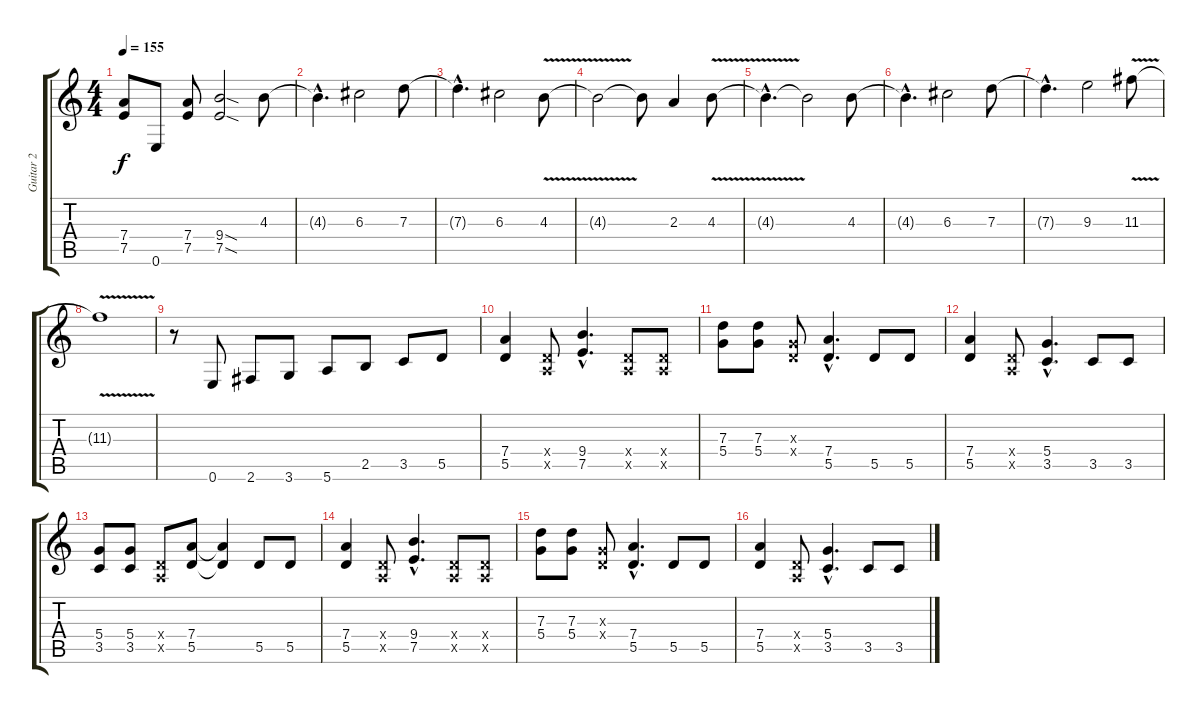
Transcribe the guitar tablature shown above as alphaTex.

\track ("Guitar 2" "Guitar 2") {instrument overdrivenguitar}
\staff {score tabs}
\tuning (E4 B3 G3 D3 A2 E2) {hide}
\ts (4 4)
\tempo 155
\clef g2
\ks c
(7.4{t} 7.5{t}).8{dy f} 0.6.8 (7.4 7.5).8 (9.4{sod} 7.5{sod}).2 4.3.8 |
4.3{hac t}.4{d} 6.3.2 7.3.8 |
7.3{hac t}.4{d} 6.3.2 4.3{v}.8 |
4.3{t}.2 4.3{t}.8 2.3.4 4.3{v}.8 |
4.3{hac t}.4{d} 4.3{t}.2 4.3.8 |
4.3{hac t}.4{d} 6.3.2 7.3.8 |
7.3{hac t}.4{d} 9.3.2 11.3{v}.8 |
11.3{t}.1 |
r.8 0.6.8 2.6.8 3.6.8 5.6.8 2.5.8 3.5.8 5.5.8 |
(7.4 5.5).4 (0.4{x} 0.5{x}).8 (9.4{hac} 7.5{hac}).4{d} (0.4{x} 0.5{x}).8 (0.4{x} 0.5{x}).8 |
(7.3 5.4).8 (7.3 5.4).8 (0.3{x} 0.4{x}).8 (7.4{hac} 5.5{hac}).4{d} 5.5.8 5.5.8 |
(7.4 5.5).4 (0.4{x} 0.5{x}).8 (5.4{hac} 3.5{hac}).4{d} 3.5.8 3.5.8 |
(5.4 3.5).8 (5.4 3.5).8 (0.4{x} 0.5{x}).8 (7.4 5.5).8 (7.4{t} 5.5{t}).4 5.5.8 5.5.8 |
(7.4 5.5).4 (0.4{x} 0.5{x}).8 (9.4{hac} 7.5{hac}).4{d} (0.4{x} 0.5{x}).8 (0.4{x} 0.5{x}).8 |
(7.3 5.4).8 (7.3 5.4).8 (0.3{x} 0.4{x}).8 (7.4{hac} 5.5{hac}).4{d} 5.5.8 5.5.8 |
(7.4 5.5).4 (0.4{x} 0.5{x}).8 (5.4{hac} 3.5{hac}).4{d} 3.5.8 3.5.8
